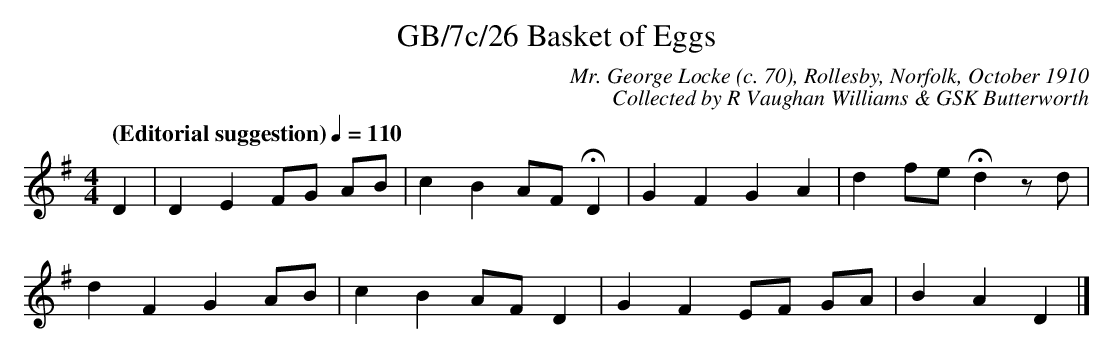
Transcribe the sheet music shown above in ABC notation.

X:1
T:GB/7c/26 Basket of Eggs
C:Mr. George Locke (c. 70), Rollesby, Norfolk, October 1910
C:Collected by R Vaughan Williams & GSK Butterworth
L:1/4
M:4/4
Q:"(Editorial suggestion)" 1/4=110
K:Dmix
D | D E F/G/ A/B/ | c B A/F/ HD | G F G A | d f/e/ Hd z/ d/ |$
d F G A/B/ |c B A/F/ D | G F E/F/ G/A/ | B A D |]
